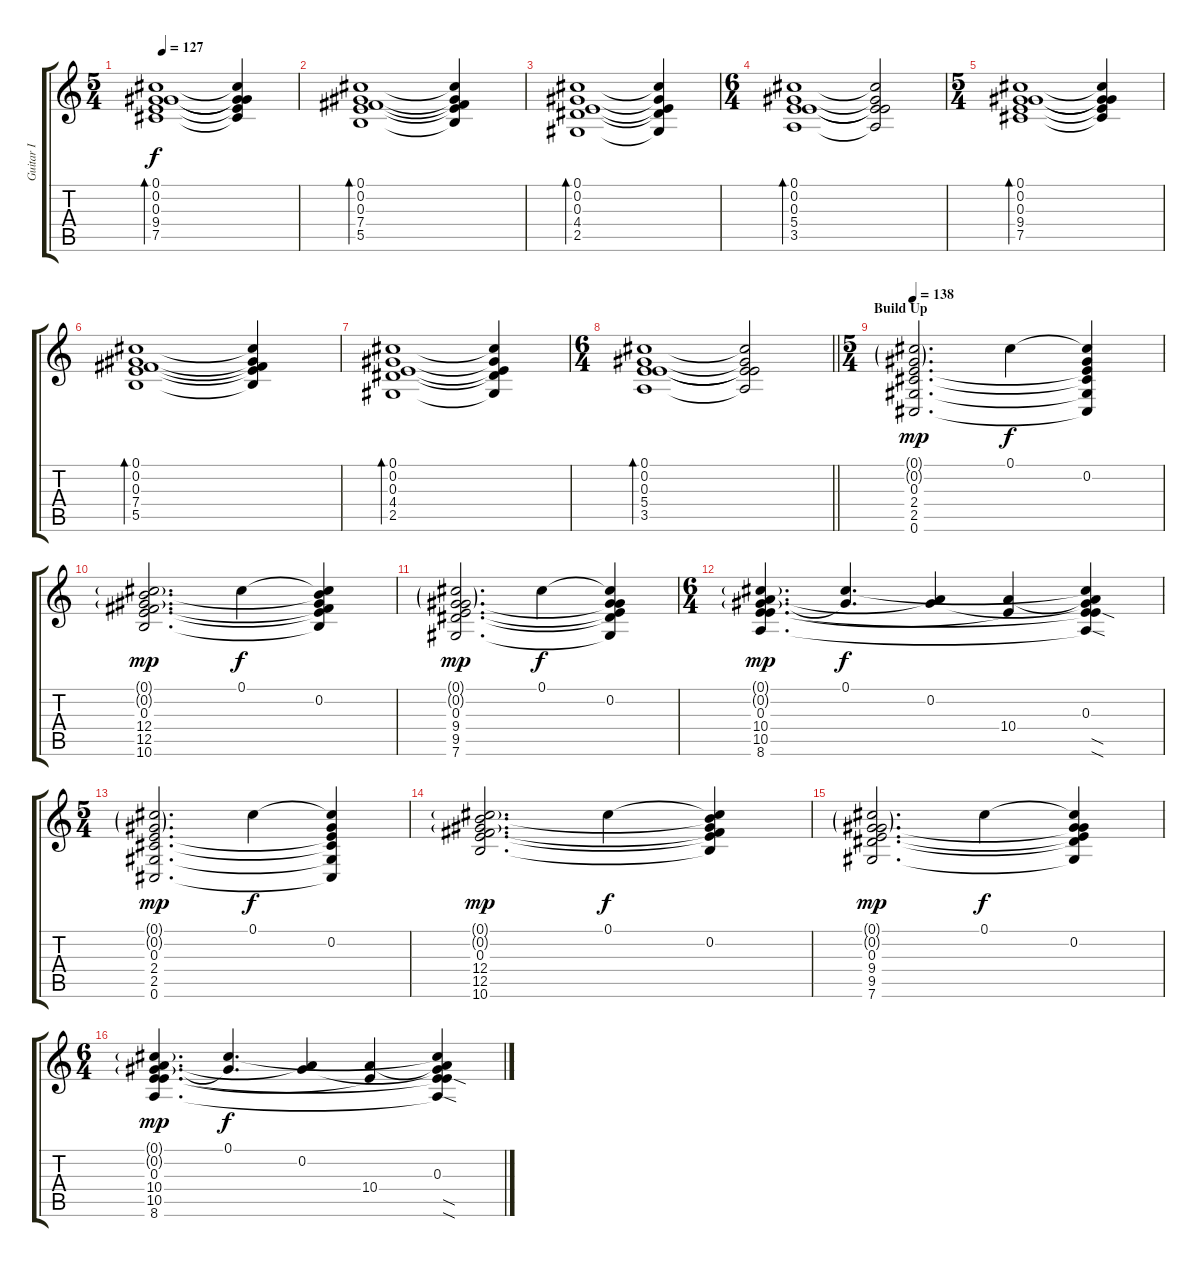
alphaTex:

\track ("Guitar I" "Guitar I") {instrument distortionguitar}
\staff {score tabs}
\tuning (Db4 Ab3 E3 B2 Gb2 Db2) {hide}
\ts (5 4)
\tempo 127
\clef g2
\ks c
(0.1 0.2 0.3 9.4 7.5).1{bd 120 dy f} (0.1{t} 0.2{t} 0.3{t} 9.4{t} 7.5{t}).4 |
(0.1 0.2 0.3 7.4 5.5).1{bd 120} (0.1{t} 0.2{t} 0.3{t} 7.4{t} 5.5{t}).4 |
(0.1 0.2 0.3 4.4 2.5).1{bd 120} (0.1{t} 0.2{t} 0.3{t} 4.4{t} 2.5{t}).4 |
\ts (6 4)
(0.1 0.2 0.3 5.4 3.5).1{bd 120} (0.1{t} 0.2{t} 0.3{t} 5.4{t} 3.5{t}).2 |
\ts (5 4)
(0.1 0.2 0.3 9.4 7.5).1{bd 120} (0.1{t} 0.2{t} 0.3{t} 9.4{t} 7.5{t}).4 |
(0.1 0.2 0.3 7.4 5.5).1{bd 120} (0.1{t} 0.2{t} 0.3{t} 7.4{t} 5.5{t}).4 |
(0.1 0.2 0.3 4.4 2.5).1{bd 120} (0.1{t} 0.2{t} 0.3{t} 4.4{t} 2.5{t}).4 |
\ts (6 4)
\barLineRight lightlight
(0.1 0.2 0.3 5.4 3.5).1{bd 120} (0.1{t} 0.2{t} 0.3{t} 5.4{t} 3.5{t}).2 |
\ts (5 4)
\section ("" "Build Up")
\tempo 138
(0.1{g} 0.2{g} 0.3 2.4 2.5 0.6).2{d dy mp volume 12 instrument distortionguitar} 0.1.4{dy f} (0.1{t} 0.2 0.3{t} 2.4{t} 2.5{t} 0.6{t}).4 |
(0.1{g} 0.2{g} 0.3 12.4 12.5 10.6).2{d dy mp} 0.1.4{dy f} (0.1{t} 0.2 0.3{t} 12.4{t} 12.5{t} 10.6{t}).4 |
(0.1{g} 0.2{g} 0.3 9.4 9.5 7.6).2{d dy mp} 0.1.4{dy f} (0.1{t} 0.2 0.3{t} 9.4{t} 9.5{t} 7.6{t}).4 |
\ts (6 4)
(0.1{g} 0.2{g} 0.3 10.4 10.5 8.6).4{d dy mp} (0.1 0.2{t}).4{d dy f} (0.2 10.4{t}).4 (0.3{t} 10.4).4 (0.1{t} 0.2{t} 0.3 10.4{t} 10.5{sod t} 8.6{sod t}).4 |
\ts (5 4)
(0.1{g} 0.2{g} 0.3 2.4 2.5 0.6).2{d dy mp} 0.1.4{dy f} (0.1{t} 0.2 0.3{t} 2.4{t} 2.5{t} 0.6{t}).4 |
(0.1{g} 0.2{g} 0.3 12.4 12.5 10.6).2{d dy mp} 0.1.4{dy f} (0.1{t} 0.2 0.3{t} 12.4{t} 12.5{t} 10.6{t}).4 |
(0.1{g} 0.2{g} 0.3 9.4 9.5 7.6).2{d dy mp} 0.1.4{dy f} (0.1{t} 0.2 0.3{t} 9.4{t} 9.5{t} 7.6{t}).4 |
\ts (6 4)
(0.1{g} 0.2{g} 0.3 10.4 10.5 8.6).4{d dy mp} (0.1 0.2{t}).4{d dy f} (0.2 10.4{t}).4 (0.3{t} 10.4).4 (0.1{t} 0.2{t} 0.3 10.4{t} 10.5{sod t} 8.6{sod t}).4
